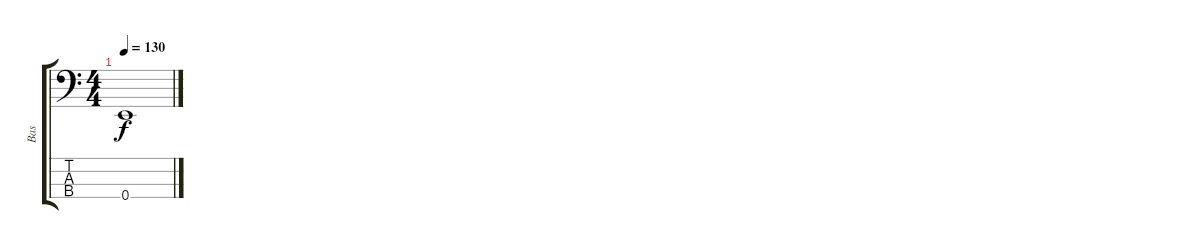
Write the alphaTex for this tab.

\track ("Bas" "Bas") {instrument electricbassfinger}
\staff {score tabs}
\tuning (G2 D2 A1 E1) {hide}
\ts (4 4)
\tempo 130
\clef f4
\ks c
0.4{t}.1{dy f}
